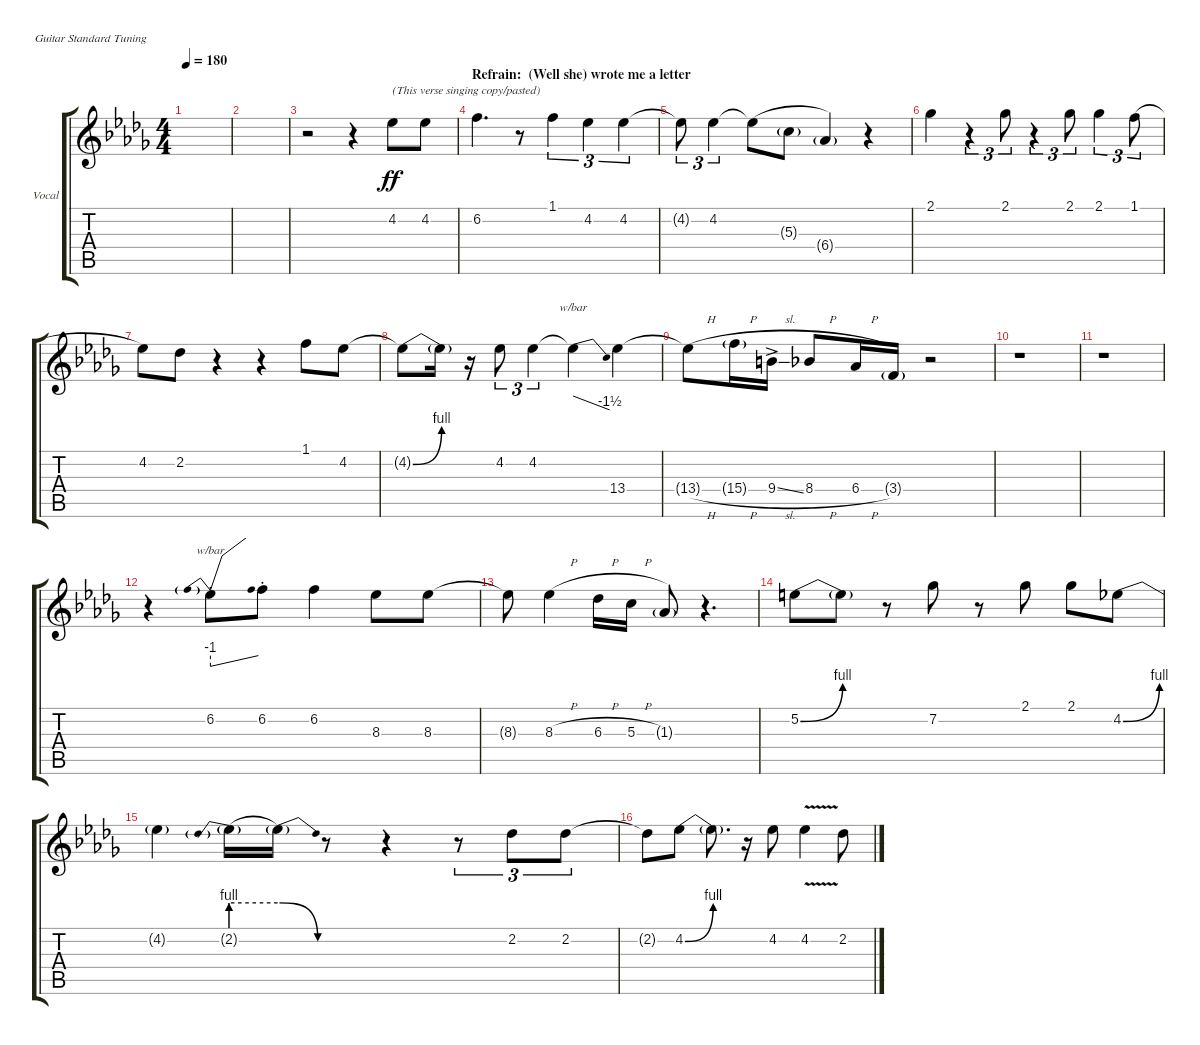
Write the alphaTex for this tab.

\bracketExtendMode groupsimilarinstruments
\firstSystemTrackNameOrientation horizontal
\otherSystemsTrackNameOrientation horizontal
\track ("Lead Vocal - Joe Cocker" "Vocal") {instrument electricguitarclean}
\staff {score tabs}
\tuning (E4 B3 G3 D3 A2 E2)
\ts (4 4)
\tempo 180
\clef g2
\scale
0.333333
\ks bbminor
|
\scale
0.333333 |
\scale
0.333333 r.2 r.4 4.2.8{txt "(This verse singing copy/pasted)" dy ff} 4.2.8 |
\section ("" "Refrain:  (Well she) wrote me a letter")
\scale
0.333333 6.2.4{d} r.8 1.1.4{tu (3 2)} 4.2.4{tu (3 2)} 4.2.4{tu (3 2)} |
\scale
0.333333 4.2{t}.8{tu (3 2)} 4.2.4{tu (3 2)} 4.2{t}.8{legatoorigin} 5.3{g}.8{legatoorigin} 6.4{g}.4 r.4 |
\scale
0.333333 2.1.4 r.4{tu (3 2)} 2.1.8{tu (3 2)} r.4{tu (3 2)} 2.1.8{tu (3 2)} 2.1.4{tu (3 2)} 1.1.8{tu (3 2) legatoorigin} |
\scale
0.333333 4.2.8 2.2.8 r.4 r.4 1.1.8 4.2.8 |
\scale
0.333333 4.2{be (bend 0.6 0 29.4 4) t}.8 4.2{be (hold 0 0 60 0) t}.16 r.16 4.2.8{tu (3 2)} 4.2.4{tu (3 2)} 4.2{t}.4{tbe (dive default 28.799999999999997 0 46.199999999999996 -6)} 13.4.4 |
\scale
0.333333 13.4{h t}.8 15.4{h g}.16 9.4{sl ac}.16 8.4{h}.8 6.4{h}.16 3.4{g}.16 r.2 |
\scale
0.333333 r.1 |
\scale
0.333333 r.1 |
\scale
0.333333 r.4 6.2{st}.8{tbe (predivedive default 0 -4 22.2 0)} 6.2{st}.8 6.2.4 8.3.8 8.3.8 |
\scale
0.333333 8.3{t}.8 8.3{h}.4 6.3{h}.16 5.3{h}.16 1.3{g}.8 r.4{d} |
\scale
0.333333 5.2{be (bend 36.6 0 42.6 4)}.8 5.2{be (hold 0 0 60 0) t}.8 r.8 7.2.8 r.8 2.1.8 2.1.8 4.2{be (bend 10.799999999999999 0 43.199999999999996 4)}.8 |
\scale
0.333333 4.2{be (hold 0 0 60 0) t}.4 2.2{be (prebend 0 4 60 4) g}.16 2.2{be (release 0 4 17.4 0) g t}.16 r.8 r.4 r.8{tu (3 2)} 2.2.8{tu (3 2)} 2.2.8{tu (3 2)} |
\scale
0.333333 2.2{t}.8 4.2{be (bend 0 0 24.599999999999998 4)}.8 4.2{be (hold 0 0 60 0) t}.8{d} r.16 4.2.8 4.2{v}.4 2.2.8
